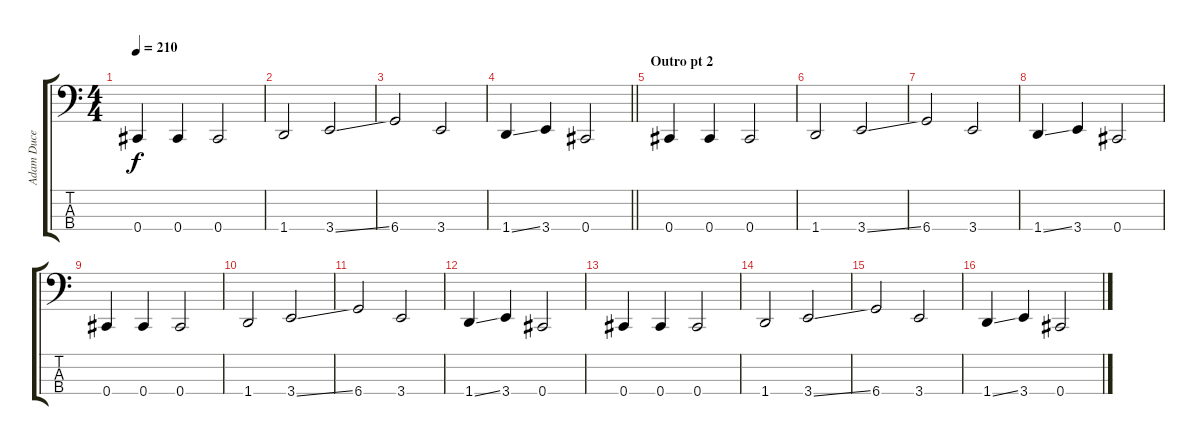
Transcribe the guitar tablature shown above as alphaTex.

\track ("Adam Duce" "Adam Duce") {instrument electricbassfinger}
\staff {score tabs}
\tuning (E2 B1 Gb1 Db1) {hide}
\ts (4 4)
\tempo 210
\clef f4
\ks c
0.4.4{dy f} 0.4.4 0.4.2 |
1.4.2 3.4{ss}.2 |
6.4.2 3.4.2 |
\barLineRight lightlight
1.4{ss}.4 3.4.4 0.4.2 |
\section ("" "Outro pt 2")
0.4.4 0.4.4 0.4.2 |
1.4.2 3.4{ss}.2 |
6.4.2 3.4.2 |
1.4{ss}.4 3.4.4 0.4.2 |
0.4.4 0.4.4 0.4.2 |
1.4.2 3.4{ss}.2 |
6.4.2 3.4.2 |
1.4{ss}.4 3.4.4 0.4.2 |
0.4.4 0.4.4 0.4.2 |
1.4.2 3.4{ss}.2 |
6.4.2 3.4.2 |
1.4{ss}.4 3.4.4 0.4.2
